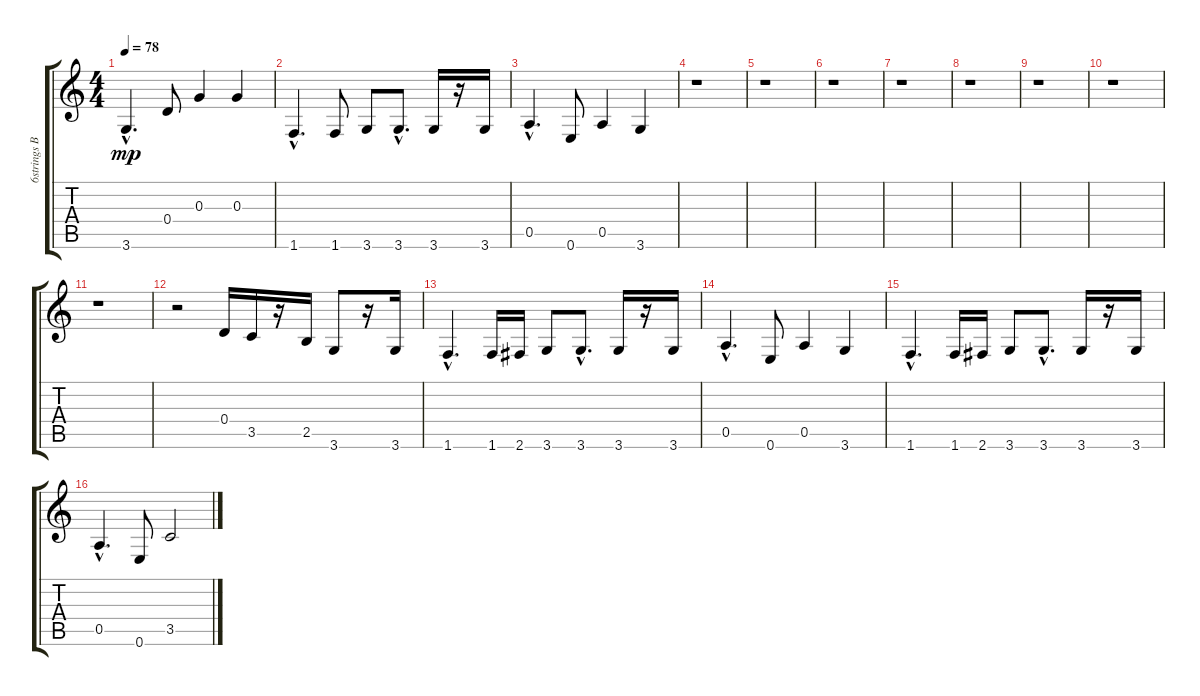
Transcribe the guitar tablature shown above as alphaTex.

\track ("6strings Bass" "6strings B") {instrument electricbasspick}
\staff {score tabs}
\tuning (E4 B3 G3 D3 A2 E2) {hide}
\ts (4 4)
\tempo 78
\clef g2
\ks c
3.6{hac}.4{d dy mp} 0.4.8 0.3.4 0.3.4 |
1.6{hac}.4{d} 1.6.8 3.6.8 3.6{hac}.8{d} 3.6.16 r.16 3.6.16 |
0.5{hac}.4{d} 0.6.8 0.5.4 3.6.4 |
r.1 |
r.1 |
r.1 |
r.1 |
r.1 |
r.1 |
r.1 |
r.1 |
r.2 0.4.16 3.5.16 r.16 2.5.16 3.6.8 r.16 3.6.16 |
1.6{hac}.4{d} 1.6.16 2.6.16 3.6.8 3.6{hac}.8{d} 3.6.16 r.16 3.6.16 |
0.5{hac}.4{d} 0.6.8 0.5.4 3.6.4 |
1.6{hac}.4{d} 1.6.16 2.6.16 3.6.8 3.6{hac}.8{d} 3.6.16 r.16 3.6.16 |
0.5{hac}.4{d} 0.6.8 3.5.2
